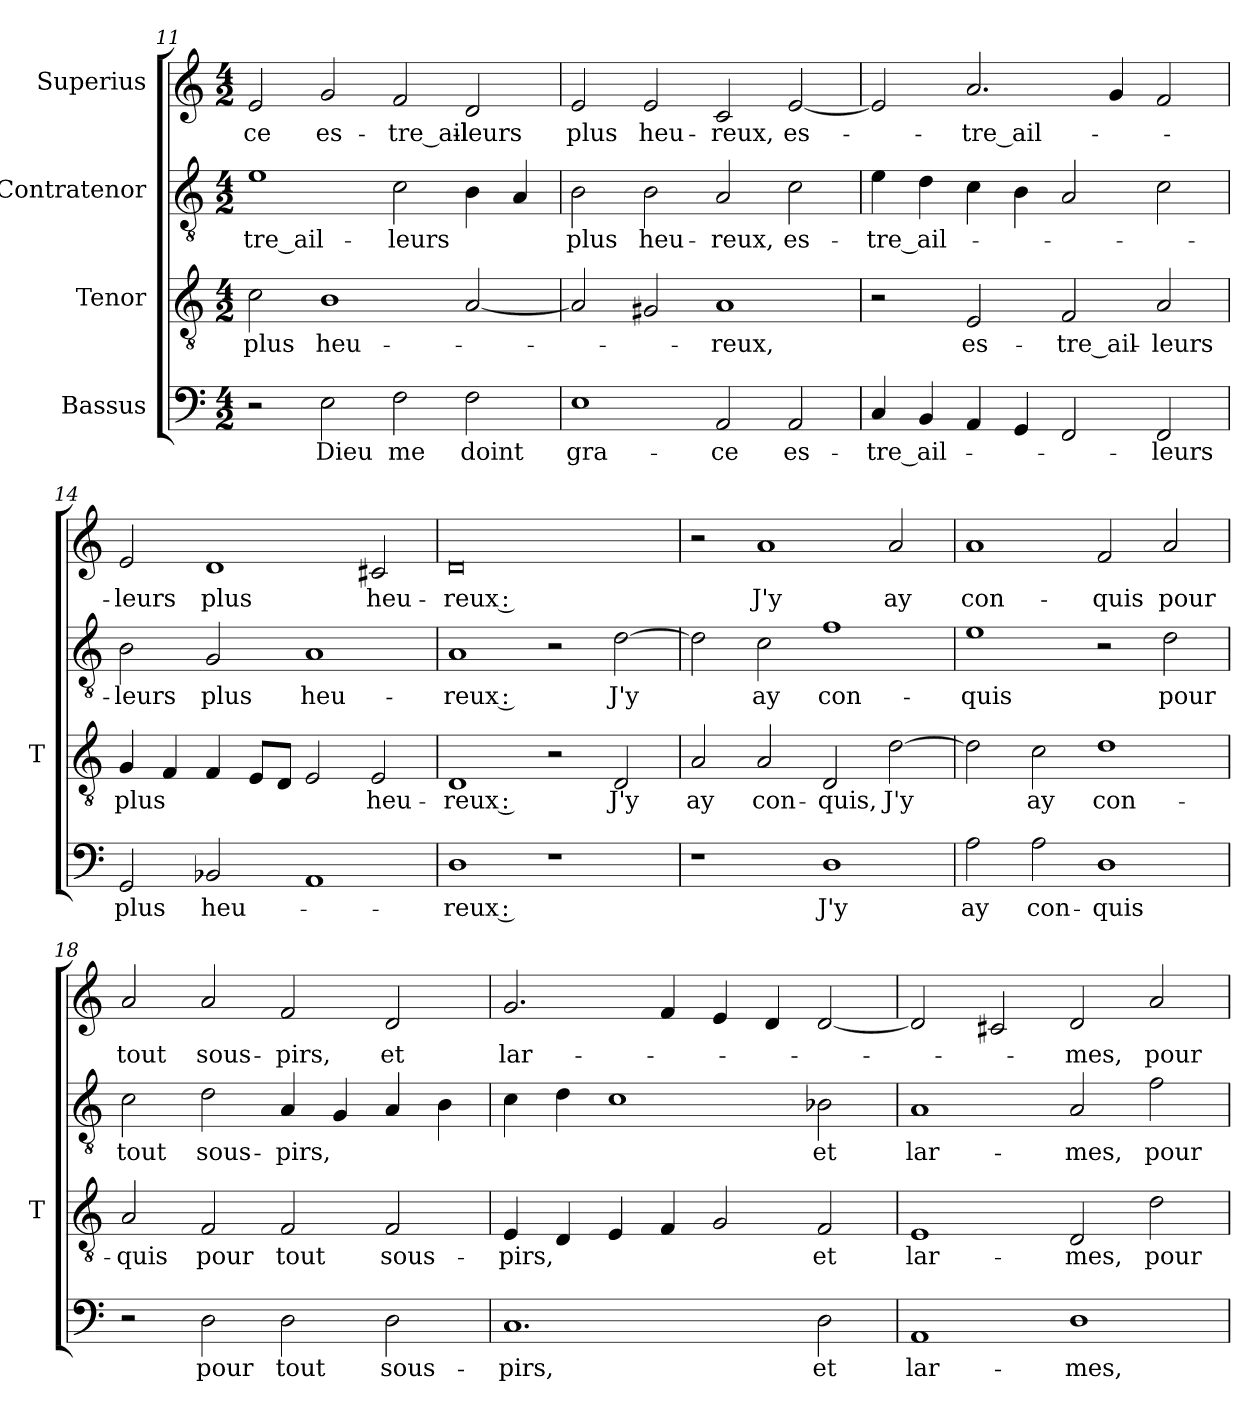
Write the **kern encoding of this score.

**kern	**text	**kern	**text	**kern	**text	**kern	**text
*part4	*part4	*part3	*part3	*part2	*part2	*part1	*part1
*staff4	*staff4	*staff3	*staff3	*staff2	*staff2	*staff1	*staff1
*I"Bassus	*	*I"Tenor	*	*I"Contratenor	*	*I"Superius	*
*	*	*I'T	*	*	*	*	*
*clefF4	*	*clefGv2	*	*clefGv2	*	*clefG2	*
*k[]	*	*k[]	*	*k[]	*	*k[]	*
*M4/2	*	*M4/2	*	*M4/2	*	*M4/2	*
=11	=11	=11	=11	=11	=11	=11	=11
2r	.	2c	-plus	1e	tre_ail-	2e	-ce
2E	-Dieu	1B	heu-	.	.	2g	es-
2F	-me	.	.	2c	-leurs	2f	tre_ail-
2F	-doint	[2A	.	4B	.	2d	-leurs
.	.	.	.	4A	.	.	.
=12	=12	=12	=12	=12	=12	=12	=12
1E	gra-	2A]	.	2B	-plus	2e	-plus
.	.	2G#X	.	2B	heu-	2e	heu-
2AA	-ce	1A	-reux,	2A	-reux,	2c	-reux,
2AA	es-	.	.	2c	es-	[2e	es-
=13	=13	=13	=13	=13	=13	=13	=13
4C	tre_ail-	2r	.	4e	tre_ail-	2e]	.
4BB	.	.	.	4d	.	.	.
4AA	.	2E	es-	4c	.	2.a	tre_ail-
4GG	.	.	.	4B	.	.	.
2FF	.	2F	tre_ail-	2A	.	.	.
.	.	.	.	.	.	4g	.
2FF	-leurs	2A	-leurs	2c	.	2f	.
=14	=14	=14	=14	=14	=14	=14	=14
2GG	-plus	4G	-plus	2B	-leurs	2e	-leurs
.	.	4F	.	.	.	.	.
2BB-X	heu-	4F	.	2G	-plus	1d	-plus
.	.	8EL	.	.	.	.	.
.	.	8DJ	.	.	.	.	.
1AA	.	2E	.	1A	heu-	.	.
.	.	2E	heu-	.	.	2c#X	heu-
=15	=15	=15	=15	=15	=15	=15	=15
1D	-reux :	1D	-reux :	1A	-reux :	0d	-reux :
1r	.	2r	.	2r	.	.	.
.	.	2D	-J'y	[2d	-J'y	.	.
=16	=16	=16	=16	=16	=16	=16	=16
1r	.	2A	-ay	2d]	.	2r	.
.	.	2A	con-	2c	-ay	1a	-J'y
1D	-J'y	2D	-quis,	1f	con-	.	.
.	.	[2d	-J'y	.	.	2a	-ay
=17	=17	=17	=17	=17	=17	=17	=17
2A	-ay	2d]	.	1e	-quis	1a	con-
2A	con-	2c	-ay	.	.	.	.
1D	-quis	1d	con-	2r	.	2f	-quis
.	.	.	.	2d	-pour	2a	-pour
=18	=18	=18	=18	=18	=18	=18	=18
2r	.	2A	-quis	2c	-tout	2a	-tout
2D	-pour	2F	-pour	2d	sous-	2a	sous-
2D	-tout	2F	-tout	4A	-pirs,	2f	-pirs,
.	.	.	.	4G	.	.	.
2D	sous-	2F	sous-	4A	.	2d	-et
.	.	.	.	4B	.	.	.
=19	=19	=19	=19	=19	=19	=19	=19
1.C	-pirs,	4E	-pirs,	4c	.	2.g	lar-
.	.	4D	.	4d	.	.	.
.	.	4E	.	1c	.	.	.
.	.	4F	.	.	.	4f	.
.	.	2G	.	.	.	4e	.
.	.	.	.	.	.	4d	.
2D	-et	2F	-et	2B-X	-et	[2d	.
=20	=20	=20	=20	=20	=20	=20	=20
1AA	lar-	1E	lar-	1A	lar-	2d]	.
.	.	.	.	.	.	2c#X	.
1D	-mes,	2D	-mes,	2A	-mes,	2d	-mes,
.	.	2d	-pour	2f	-pour	2a	-pour
=	=	=	=	=	=	=	=
*-	*-	*-	*-	*-	*-	*-	*-
